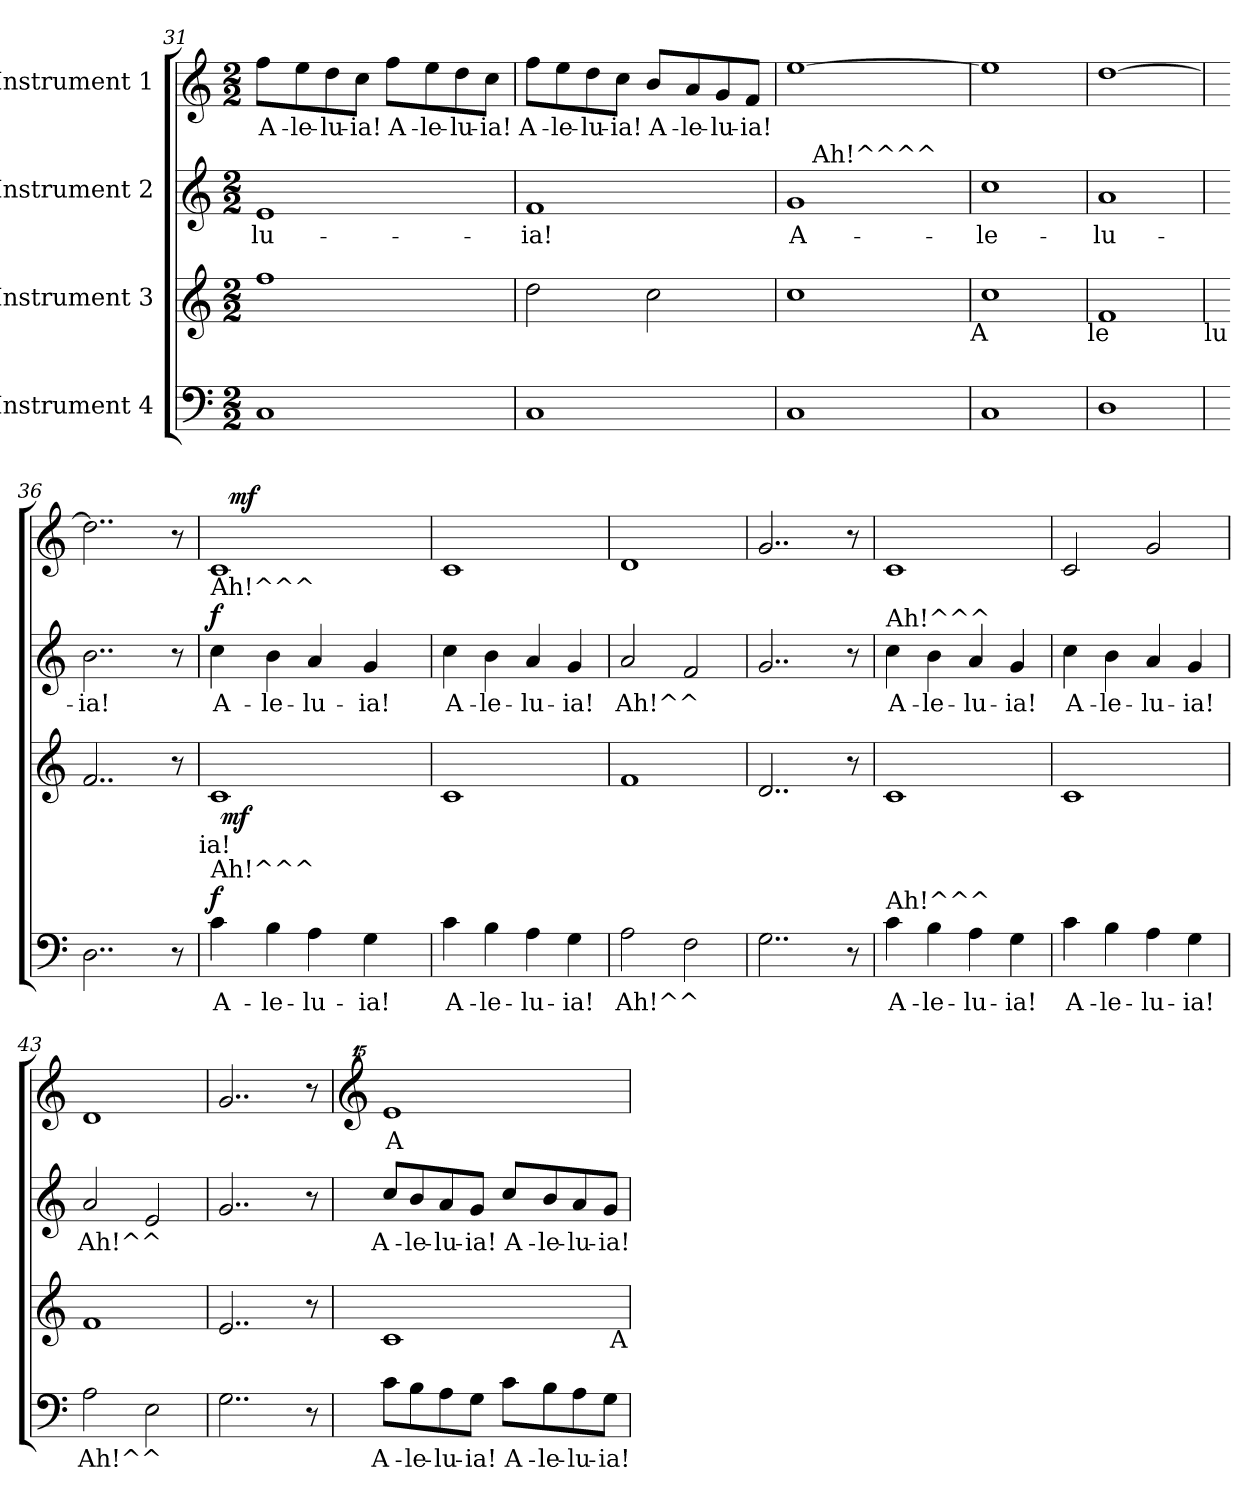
**kern	**text	**dynam	**kern	**dynam	**kern	**text	**dynam	**kern	**text	**dynam
*part4	*part4	*part4	*part3	*part3	*part2	*part2	*part2	*part1	*part1	*part1
*staff4	*staff4	*staff4	*staff3	*staff3	*staff2	*staff2	*staff2	*staff1	*staff1	*staff1
*I"Instrument 4	*	*	*I"Instrument 3	*	*I"Instrument 2	*	*	*I"Instrument 1	*	*
*clefF4	*	*	*clefG2	*	*clefG2	*	*	*clefG2	*	*
*M2/2	*	*	*M2/2	*	*M2/2	*	*	*M2/2	*	*
=31	=31	=31	=31	=31	=31	=31	=31	=31	=31	=31
!	!	!	!	!	!	!LO:LY:b:cj	!	!	!LO:LY:b:cj	!
1C	.	.	1ff	.	1e	-lu-	.	8ff\L	A-	.
!	!	!	!	!	!	!	!	!	!LO:LY:b:rj	!
.	.	.	.	.	.	.	.	8ee\	-le-	.
!	!	!	!	!	!	!	!	!	!LO:LY:b:cj	!
.	.	.	.	.	.	.	.	8dd\	-lu-	.
!	!	!	!	!	!	!	!	!	!LO:LY:b:rj	!
.	.	.	.	.	.	.	.	8cc\J	-ia!	.
!	!	!	!	!	!	!	!	!	!LO:LY:b:cj	!
.	.	.	.	.	.	.	.	8ff\L	A-	.
!	!	!	!	!	!	!	!	!	!LO:LY:b:rj	!
.	.	.	.	.	.	.	.	8ee\	-le-	.
!	!	!	!	!	!	!	!	!	!LO:LY:b:cj	!
.	.	.	.	.	.	.	.	8dd\	-lu-	.
!	!	!	!	!	!	!	!	!	!LO:LY:b:rj	!
.	.	.	.	.	.	.	.	8cc\J	-ia!	.
=32	=32	=32	=32	=32	=32	=32	=32	=32	=32	=32
!	!	!	!	!	!	!LO:LY:b:cj	!	!	!LO:LY:b:cj	!
1C	.	.	2dd\	.	1f	-ia!	.	8ff\L	A-	.
!	!	!	!	!	!	!	!	!	!LO:LY:b:rj	!
.	.	.	.	.	.	.	.	8ee\	-le-	.
!	!	!	!	!	!	!	!	!	!LO:LY:b:cj	!
.	.	.	.	.	.	.	.	8dd\	-lu-	.
!	!	!	!	!	!	!	!	!	!LO:LY:b:rj	!
.	.	.	.	.	.	.	.	8cc\J	-ia!	.
!	!	!	!	!	!	!	!	!	!LO:LY:b:cj	!
.	.	.	2cc\	.	.	.	.	8b/L	A-	.
!	!	!	!	!	!	!	!	!	!LO:LY:b:rj	!
.	.	.	.	.	.	.	.	8a/	-le-	.
!	!	!	!	!	!	!	!	!	!LO:LY:b:cj	!
.	.	.	.	.	.	.	.	8g/	-lu-	.
!	!	!	!	!	!	!	!	!	!LO:LY:b:rj	!
.	.	.	.	.	.	.	.	8f/J	-ia!	.
!!LO:LB:g=z
=33	=33	=33	=33	=33	=33	=33	=33	=33	=33	=33
!	!	!	!	!	!	!LO:LY:b:cj	!	!	!	!
*	*	*	*	*	*^	*	*	*	*	*
1C	.	.	1cc	.	1g	16.ryy	A-	.	[<1ee	.	.
!	!	!	!	!	!	!LO:TX:a:t=Ah!^^^^	!	!	!	!	!
.	.	.	.	.	.	2ryy	.	.	.	.	.
.	.	.	.	.	.	4ryy	.	.	.	.	.
.	.	.	.	.	.	8ryy	.	.	.	.	.
.	.	.	.	.	.	32ryy	.	.	.	.	.
!	!	!	!LO:TX:b:t=A	!	!	!	!	!	!	!	!
=34	=34	=34	=34	=34	=34	=34	=34	=34	=34	=34	=34
!	!	!	!	!	!	!	!LO:LY:b:cj	!	!	!	!
*	*	*	*	*	*v	*v	*	*	*	*	*
1C	.	.	1cc	.	1cc	-le-	.	1ee]	.	.
!	!	!	!LO:TX:b:t=le	!	!	!	!	!	!	!
=35	=35	=35	=35	=35	=35	=35	=35	=35	=35	=35
!	!	!	!	!	!	!LO:LY:b:cj	!	!	!	!
1D	.	.	1f	.	1a	-lu-	.	[>1dd	.	.
!	!	!	!LO:TX:b:t=lu	!	!	!	!	!	!	!
=36	=36	=36	=36	=36	=36	=36	=36	=36	=36	=36
!	!	!	!	!	!	!LO:LY:b:cj	!	!	!	!
2..D\	.	.	2..f/	.	2..b\	-ia!	.	2..dd\]	.	.
8r	.	.	8r	.	8r	.	.	8r	.	.
!	!	!	!LO:TX:b:t=ia!	!	!	!	!	!	!	!
!!LO:PB:g=z
=37	=37	=37	=37	=37	=37	=37	=37	=37	=37	=37
!	!	!	!	!	!LO:TX:a:t=Ah!^^^	!	!	!	!	!
!LO:TX:a:t=Ah!^^^	!	!	!	!	!	!	!	!	!	!
!	!LO:LY:b:cj	!LO:DY:a	!	!	!	!LO:LY:b:cj	!LO:DY:b	!	!	!
*	*	*	*^	*	*	*	*	*^	*	*
4c\	A-	f	1c	32ryy	.	4cc\	A-	f	1c	32.ryy	.	.
!	!	!	!	!	!LO:DY:b	!	!	!	!	!	!	!
.	.	.	.	2ryy	mf	.	.	.	.	.	.	.
!	!	!	!	!	!	!	!	!	!	!	!	!LO:DY:a
.	.	.	.	.	.	.	.	.	.	2ryy	.	mf
!	!LO:LY:b:rj	!	!	!	!	!	!LO:LY:b:rj	!	!	!	!	!
4B\	-le-	.	.	.	.	4b\	-le-	.	.	.	.	.
!	!LO:LY:b:cj	!	!	!	!	!	!LO:LY:b:cj	!	!	!	!	!
4A\	-lu-	.	.	.	.	4a/	-lu-	.	.	.	.	.
.	.	.	.	4...ryy	.	.	.	.	.	.	.	.
.	.	.	.	.	.	.	.	.	.	4ryy	.	.
!	!LO:LY:b:cj	!	!	!	!	!	!LO:LY:b:cj	!	!	!	!	!
4G\	-ia!	.	.	.	.	4g/	-ia!	.	.	.	.	.
.	.	.	.	.	.	.	.	.	.	8ryy	.	.
.	.	.	.	.	.	.	.	.	.	16ryy	.	.
.	.	.	.	.	.	.	.	.	.	64ryy	.	.
=38	=38	=38	=38	=38	=38	=38	=38	=38	=38	=38	=38	=38
!	!LO:LY:b:cj	!	!	!	!	!	!LO:LY:b:cj	!	!	!	!	!
*	*	*	*v	*v	*	*	*	*	*v	*v	*	*
4c\	A-	.	1c	.	4cc\	A-	.	1c	.	.
!	!LO:LY:b:rj	!	!	!	!	!LO:LY:b:rj	!	!	!	!
4B\	-le-	.	.	.	4b\	-le-	.	.	.	.
!	!LO:LY:b:cj	!	!	!	!	!LO:LY:b:cj	!	!	!	!
4A\	-lu-	.	.	.	4a/	-lu-	.	.	.	.
!	!LO:LY:b:cj	!	!	!	!	!LO:LY:b:cj	!	!	!	!
4G\	-ia!	.	.	.	4g/	-ia!	.	.	.	.
=39	=39	=39	=39	=39	=39	=39	=39	=39	=39	=39
!	!LO:LY:b:cj	!	!	!	!	!LO:LY:b:cj	!	!	!	!
2A\	Ah!^^	.	1f	.	2a/	Ah!^^	.	1d	.	.
2F\	.	.	.	.	2f/	.	.	.	.	.
=40	=40	=40	=40	=40	=40	=40	=40	=40	=40	=40
2..G\	.	.	2..d/	.	2..g/	.	.	2..g/	.	.
8r	.	.	8r	.	8r	.	.	8r	.	.
!!LO:LB:g=z
=41	=41	=41	=41	=41	=41	=41	=41	=41	=41	=41
!	!	!	!	!	!LO:TX:a:t=Ah!^^^	!	!	!	!	!
!LO:TX:a:t=Ah!^^^	!	!	!	!	!	!	!	!	!	!
!	!LO:LY:b:cj	!	!	!	!	!LO:LY:b:cj	!	!	!	!
4c\	A-	.	1c	.	4cc\	A-	.	1c	.	.
!	!LO:LY:b:rj	!	!	!	!	!LO:LY:b:rj	!	!	!	!
4B\	-le-	.	.	.	4b\	-le-	.	.	.	.
!	!LO:LY:b:cj	!	!	!	!	!LO:LY:b:cj	!	!	!	!
4A\	-lu-	.	.	.	4a/	-lu-	.	.	.	.
!	!LO:LY:b:cj	!	!	!	!	!LO:LY:b:cj	!	!	!	!
4G\	-ia!	.	.	.	4g/	-ia!	.	.	.	.
=42	=42	=42	=42	=42	=42	=42	=42	=42	=42	=42
!	!LO:LY:b:cj	!	!	!	!	!LO:LY:b:cj	!	!	!	!
4c\	A-	.	1c	.	4cc\	A-	.	2c/	.	.
!	!LO:LY:b:rj	!	!	!	!	!LO:LY:b:rj	!	!	!	!
4B\	-le-	.	.	.	4b\	-le-	.	.	.	.
!	!LO:LY:b:cj	!	!	!	!	!LO:LY:b:cj	!	!	!	!
4A\	-lu-	.	.	.	4a/	-lu-	.	2g/	.	.
!	!LO:LY:b:cj	!	!	!	!	!LO:LY:b:cj	!	!	!	!
4G\	-ia!	.	.	.	4g/	-ia!	.	.	.	.
=43	=43	=43	=43	=43	=43	=43	=43	=43	=43	=43
!	!LO:LY:b:cj	!	!	!	!	!LO:LY:b:cj	!	!	!	!
2A\	Ah!^^	.	1f	.	2a/	Ah!^^	.	1d	.	.
2E\	.	.	.	.	2e/	.	.	.	.	.
=44	=44	=44	=44	=44	=44	=44	=44	=44	=44	=44
2..G\	.	.	2..e/	.	2..g/	.	.	2..g/	.	.
8r	.	.	8r	.	8r	.	.	8r	.	.
!!LO:LB:g=z
=45	=45	=45	=45	=45	=45	=45	=45	=45	=45	=45
*	*	*	*	*	*	*	*	*clefG^^2	*	*
!	!LO:LY:b:cj	!	!	!	!	!LO:LY:b:cj	!	!	!LO:LY:b:cj	!
8c\L	A-	.	1c	.	8cc/L	A-	.	1eee	A-	.
!	!LO:LY:b:rj	!	!	!	!	!LO:LY:b:rj	!	!	!	!
8B\	-le-	.	.	.	8b/	-le-	.	.	.	.
!	!LO:LY:b:cj	!	!	!	!	!LO:LY:b:cj	!	!	!	!
8A\	-lu-	.	.	.	8a/	-lu-	.	.	.	.
!	!LO:LY:b:rj	!	!	!	!	!LO:LY:b:rj	!	!	!	!
8G\J	-ia!	.	.	.	8g/J	-ia!	.	.	.	.
!	!LO:LY:b:cj	!	!	!	!	!LO:LY:b:cj	!	!	!	!
8c\L	A-	.	.	.	8cc/L	A-	.	.	.	.
!	!LO:LY:b:rj	!	!	!	!	!LO:LY:b:rj	!	!	!	!
8B\	-le-	.	.	.	8b/	-le-	.	.	.	.
!	!LO:LY:b:cj	!	!	!	!	!LO:LY:b:cj	!	!	!	!
8A\	-lu-	.	.	.	8a/	-lu-	.	.	.	.
!	!LO:LY:b:rj	!	!	!	!	!LO:LY:b:rj	!	!	!	!
8G\J	-ia!	.	.	.	8g/J	-ia!	.	.	.	.
!	!	!	!LO:TX:b:t=A	!	!	!	!	!	!	!
=	=	=	=	=	=	=	=	=	=	=
*-	*-	*-	*-	*-	*-	*-	*-	*-	*-	*-
